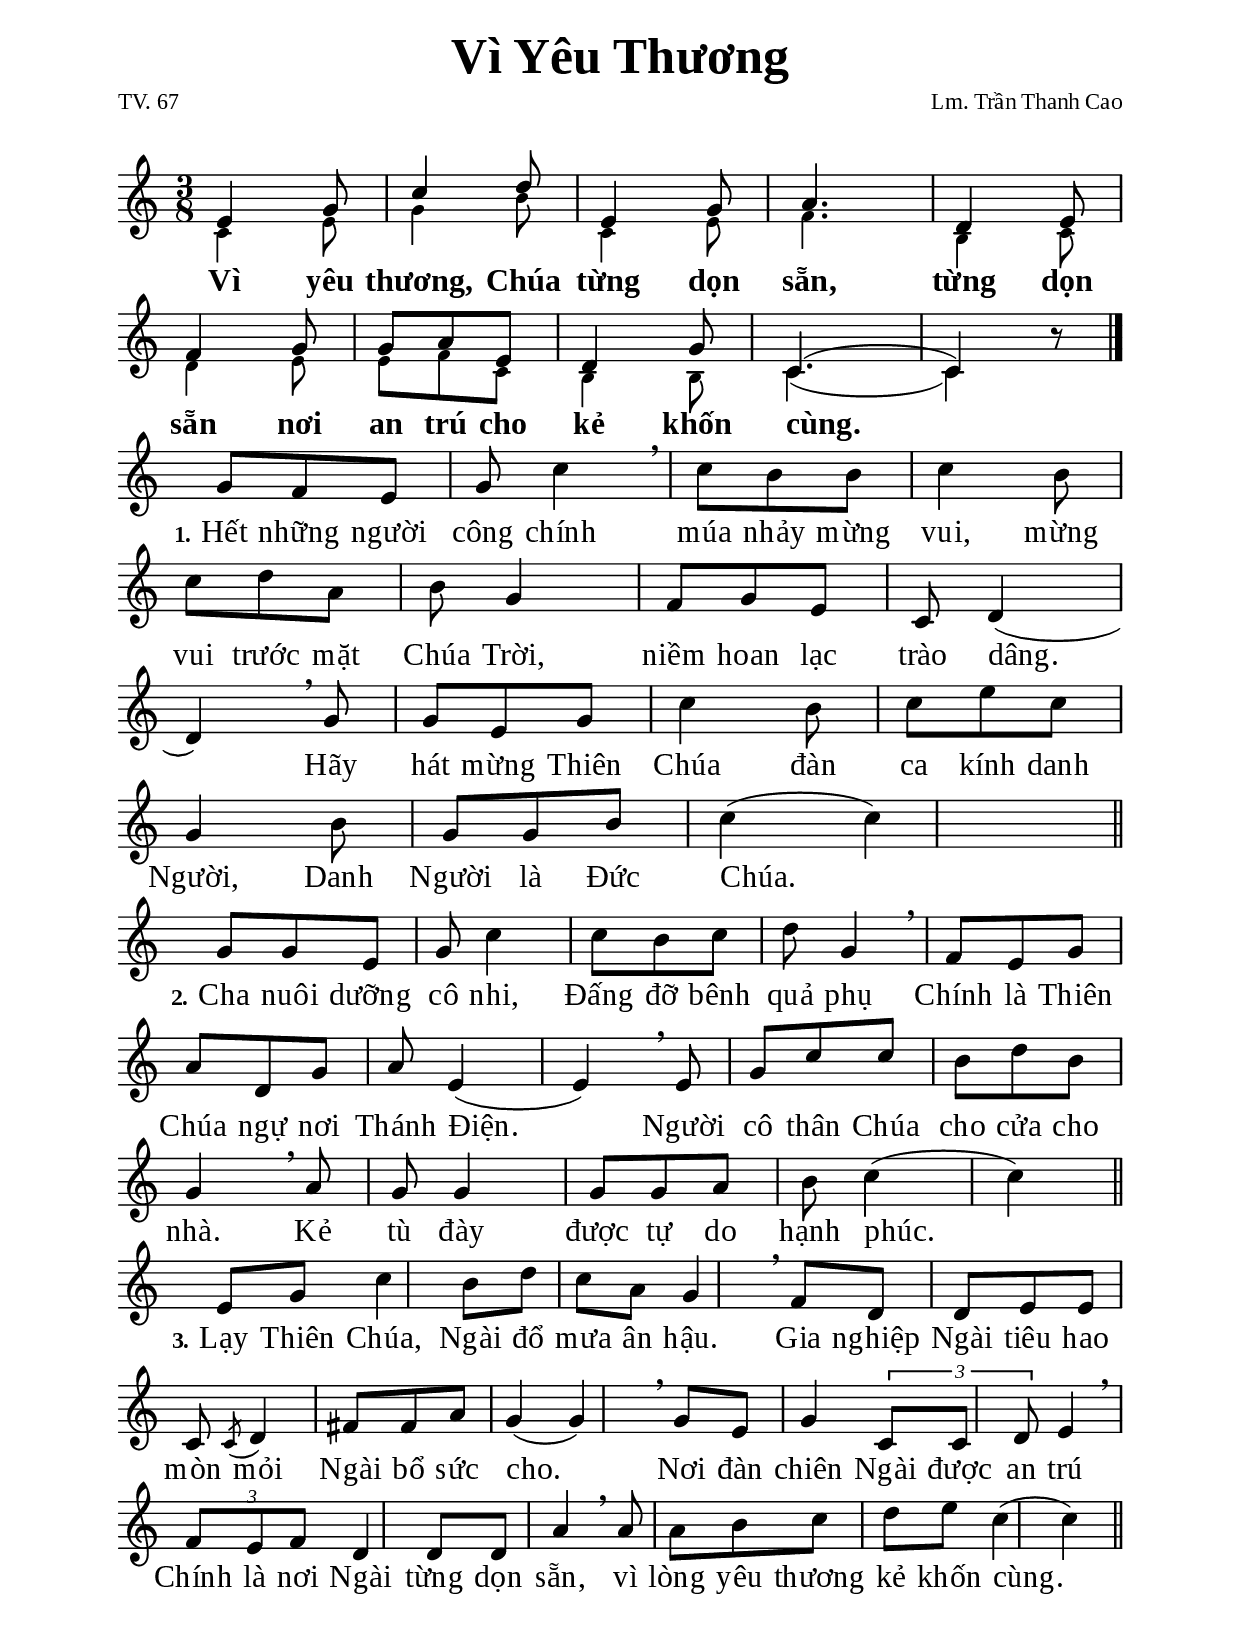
% Cài đặt chung
\version "2.20.0"
\include "english.ly"

\header {
  title = \markup { \fontsize #3 "Vì Yêu Thương" }
  poet = "TV. 67"
  composer = "Lm. Trần Thanh Cao"
  arranger = " "
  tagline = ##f
}

global = {
  \key c \major
  \time 3/8
}

\paper {
  #(set-paper-size "a4")
  top-margin = 15\mm
  bottom-margin = 15\mm
  left-margin = 20\mm
  right-margin = 20\mm
  indent = #0
  #(define fonts
    (make-pango-font-tree
      "Liberation Serif"
      "Liberation Serif"
      "Liberation Serif"
      (/ 20 20)))
  page-count = #1
}

% Nhạc điệp khúc
nhacDiepKhucSop = \relative c' {
  e4 g8 |
  c4 d8 |
  e,4 g8 |
  a4. |
  d,4 e8 |
  f4 g8 |
  g a e |
  d4 g8 |
  c,4. ( |
  c4) r8 \bar "|."
}

nhacDiepKhucBass = \relative c' {
  c4 e8 |
  g4 b8 |
  c,4 e8 |
  f4. |
  b,4 c8 |
  d4 e8 |
  e f c |
  b4 b8 |
  c4. ( |
  c4) r8
}

% Nhạc phiên khúc
nhacPhienKhucMot = \relative c'' {
  g8 f e g c4 \breathe
  c8 b b c4 b8 c d a b g4
  f8 g e c d4 (d) \breathe
  g8 g e g c4 b8 c e c g4
  b8 g g b c4 (c) \bar "||"
}

nhacPhienKhucHai = \relative c'' {
  g8 g e g c4
  c8 b c d g,4 \breathe
  f8 e g a d, g a e4 (e) \breathe
  e8 g c c b d b g4 \breathe
  a8 g g4 g8 g a b c4 (c) \bar "||"
}

nhacPhienKhucBa = \relative c' {
  e8 g c4
  b8 d c a g4 \breathe
  f8 d d e e c \acciaccatura c8 d4
  fs8 fs a g4 (g) \breathe
  g8 e g4 \tuplet 3/2 { c,8 c d } e4 \breathe
  \tuplet 3/2 { f8 e f } d4 d8 d a'4 \breathe
  a8 a b c d e c4 (c) \bar "||"
}

% Lời điệp khúc
loiDiepKhuc = \lyricmode {
  Vì yêu thương, Chúa từng dọn sẵn,
  từng dọn sẵn nơi an trú cho kẻ khốn cùng.
}

% Lời phiên khúc
loiPhienKhucMot = \lyricmode {
  \set stanza = #"1."
  Hết những người công chính múa nhảy mừng vui,
  mừng vui trước mặt Chúa Trời,
  niềm hoan lạc trào dâng.
  Hãy hát mừng Thiên Chúa đàn ca kính danh Người,
  Danh Người là Đức Chúa.
}

loiPhienKhucHai = \lyricmode {
  \set stanza = #"2."
  Cha nuôi dưỡng cô nhi, Đấng đỡ bênh quả phụ
  Chính là Thiên Chúa ngự nơi Thánh Điện.
  Người cô thân Chúa cho cửa cho nhà.
  Kẻ tù đày được tự do hạnh phúc.
}

loiPhienKhucBa = \lyricmode {
  \set stanza = #"3."
  Lạy Thiên Chúa, Ngài đổ mưa ân hậu.
  Gia nghiệp Ngài tiêu hao mòn mỏi Ngài bổ sức cho.
  Nơi đàn chiên Ngài được an trú
  Chính là nơi Ngài từng dọn sẵn,
  vì lòng yêu thương kẻ khốn cùng.
}

% Dàn trang
\score {
  \new ChoirStaff <<
    \new Staff = diepKhuc \with {
        \consists "Merge_rests_engraver"
        \magnifyStaff #(magstep +1)
      }
      <<
      \new Voice = beSop {
        \voiceOne \key c \major \time 3/8 \nhacDiepKhucSop
      }
      \new Voice = beBas {
        \override NoteHead.font-size = #-2
        \voiceTwo \key c \major \time 3/8 \nhacDiepKhucBass
      }
    >>
    \new Lyrics \lyricsto beSop \loiDiepKhuc
  >>
  \layout {
    ragged-last = ##f
    \override Lyrics.LyricText.font-series = #'bold
    \override Lyrics.LyricText.font-size = #+3
    \override Lyrics.LyricSpace.minimum-distance = #1.0
    \override Score.BarNumber.break-visibility = ##(#f #f #f)
  }
}

\score {
  \new ChoirStaff <<
    \new Staff = phienKhuc \with {
        \magnifyStaff #(magstep +1)
      }
      <<
      \new Voice = beSop {
        \key c \major \time 3/8 \nhacPhienKhucMot
      }
    >>
    \new Lyrics \lyricsto beSop \loiPhienKhucMot
  >>
  \layout {
    \override Staff.TimeSignature.transparent = ##t
    \override Lyrics.LyricText.font-size = #+3
    \override Lyrics.LyricSpace.minimum-distance = #1.0
    \override Score.BarNumber.break-visibility = ##(#f #f #f)
    \set Score.barAlways = ##t
    \set Score.defaultBarType = ""
  } 
}

\score {
  \new ChoirStaff <<
    \new Staff = phienKhuc \with {
        \magnifyStaff #(magstep +1)
      }
      <<
      \new Voice = beSop {
        \key c \major \time 3/8 \nhacPhienKhucHai
      }
    >>
    \new Lyrics \lyricsto beSop \loiPhienKhucHai
  >>
  \layout {
    \override Staff.TimeSignature.transparent = ##t
    \override Lyrics.LyricText.font-size = #+3
    \override Lyrics.LyricSpace.minimum-distance = #1.0
    \override Score.BarNumber.break-visibility = ##(#f #f #f)
    \set Score.barAlways = ##t
    \set Score.defaultBarType = ""
  } 
}

\score {
  \new ChoirStaff <<
    \new Staff = phienKhuc \with {
        \magnifyStaff #(magstep +1)
      }
      <<
      \new Voice = beSop {
        \key c \major \time 3/8 \nhacPhienKhucBa
      }
    >>
    \new Lyrics \lyricsto beSop \loiPhienKhucBa
  >>
  \layout {
    \override Staff.TimeSignature.transparent = ##t
    \override Lyrics.LyricText.font-size = #+3
    \override Lyrics.LyricSpace.minimum-distance = #1.0
    \override Score.BarNumber.break-visibility = ##(#f #f #f)
    \set Score.barAlways = ##t
    \set Score.defaultBarType = ""
  } 
}
